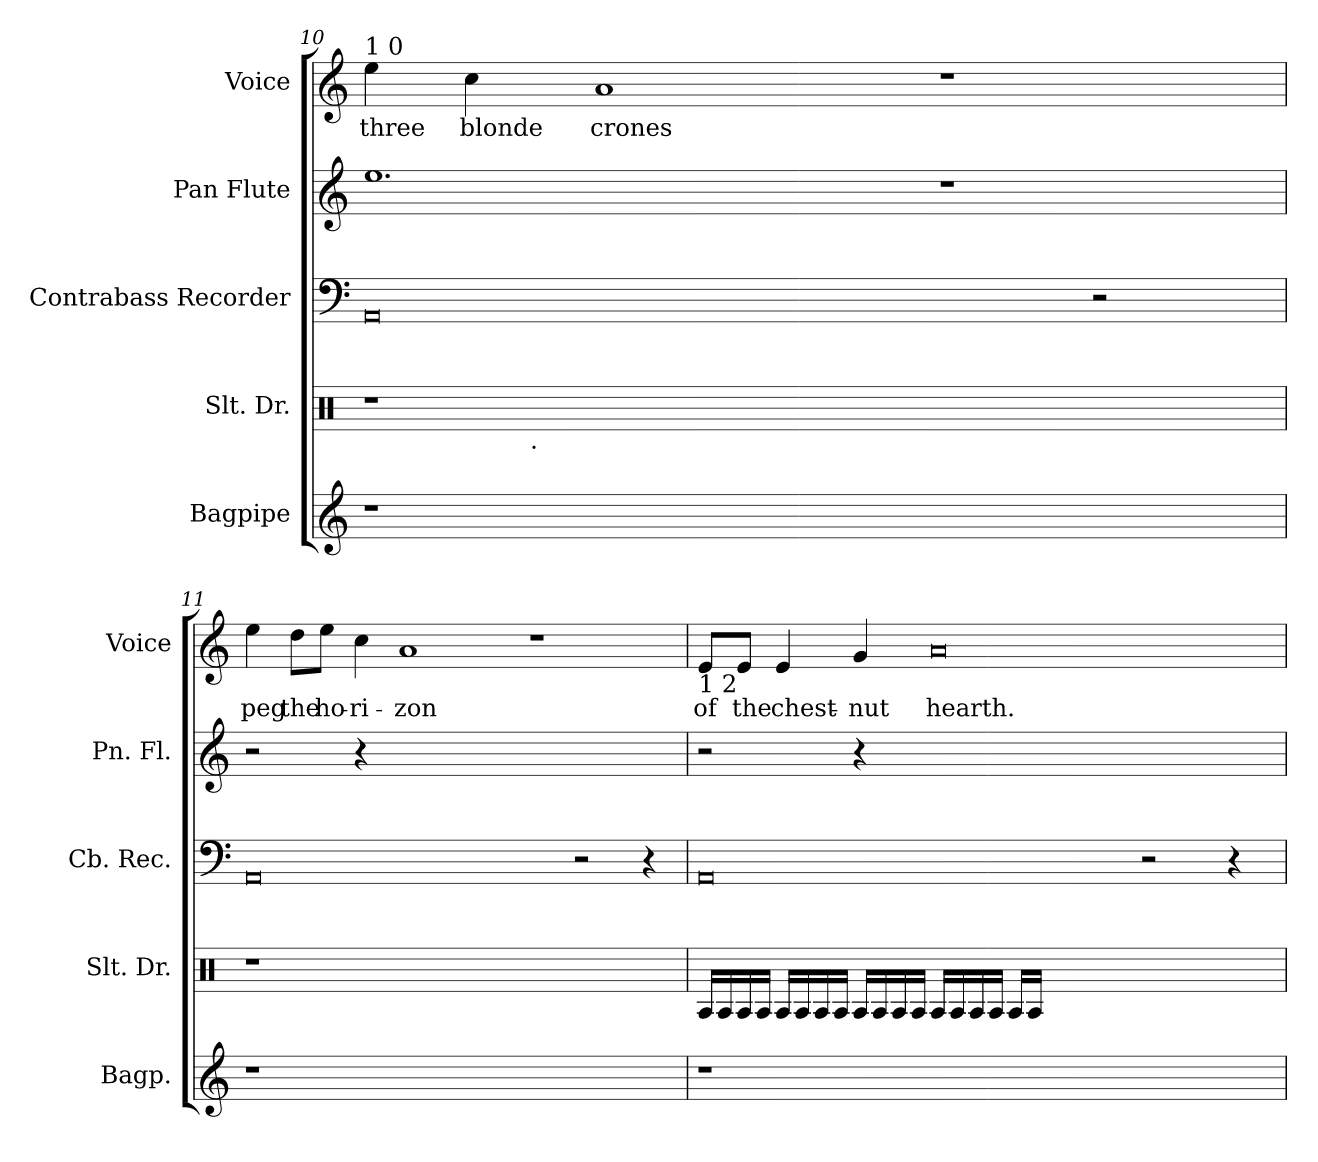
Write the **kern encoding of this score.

**kern	**kern	**kern	**kern	**kern	**text
*part5	*part4	*part3	*part2	*part1	*part1
*staff5	*staff4	*staff3	*staff2	*staff1	*staff1
*I"Bagpipe	*I"Slt. Dr.	*I"Contrabass Recorder	*I"Pan Flute	*I"Voice	*
*I'Bagp.	*I'Slt. Dr.	*I'Cb. Rec.	*I'Pn. Fl.	*I'Voice	*
!!LO:LB:g=z
*clefG2	*clefX	*clefF4	*clefG2	*clefG2	*
*k[]	*k[]	*k[]	*k[]	*k[]	*
*C:	*C:	*C:	*C:	*C:	*
=10	=10	=10	=10	=10	=10
!	!	!	!	!LO:TX:a:t=1 0	!
!LO:N:vis=1	!	!	!	!	!LO:LY:b
*	*^	*	*	*	*
1r	1r	4.ryy	0AA	1.ee	4ee\	three
!	!	!	!	!	!	!LO:LY:b
.	.	.	.	.	4cc\	blonde
!	!	!LO:TX:b:t=.	!	!	!	!
.	.	1ryy	.	.	.	.
!	!	!	!	!	!	!LO:LY:b
.	.	.	.	.	1a	crones
1.ryy	1.ryy	.	.	.	.	.
.	.	1ryy	.	.	.	.
.	.	.	.	1r	1r	.
.	.	.	2r	.	.	.
.	.	8ryy	.	.	.	.
=11	=11	=11	=11	=11	=11	=11
!LO:N:vis=1	!	!	!	!	!	!LO:LY:b
*	*v	*v	*	*	*	*
1r	1r	0AA	2r	4ee\	peg
!	!	!	!	!	!LO:LY:b
.	.	.	.	8dd\L	the
!	!	!	!	!	!LO:LY:b
.	.	.	.	8ee\J	ho-
!	!	!	!	!	!LO:LY:b
.	.	.	4r	4cc\	-ri-
!	!	!	!	!	!LO:LY:b
.	.	.	0ryy	1a	-zon
1..ryy	1..ryy	.	.	.	.
.	.	.	.	1r	.
.	.	2r	.	.	.
.	.	4r	.	.	.
!!LO:PB:g=z
=12	=12	=12	=12	=12	=12
!	!	!	!	!LO:TX:b:t=1 2	!
!LO:N:vis=1	!	!	!	!	!LO:LY:b
1r	16RA/LL	0AA	2r	8e/L	of
.	16RA/	.	.	.	.
!	!	!	!	!	!LO:LY:b
.	16RA/	.	.	8e/J	the
.	16RA/JJ	.	.	.	.
!	!	!	!	!	!LO:LY:b
.	16RA/LL	.	.	4e/	chest-
.	16RA/	.	.	.	.
.	16RA/	.	.	.	.
.	16RA/JJ	.	.	.	.
!	!	!	!	!	!LO:LY:b
.	16RA/LL	.	4r	4g/	-nut
.	16RA/	.	.	.	.
.	16RA/	.	.	.	.
.	16RA/JJ	.	.	.	.
!	!	!	!	!	!LO:LY:b
.	16RA/LL	.	0ryy	0a	hearth.
.	16RA/	.	.	.	.
.	16RA/	.	.	.	.
.	16RA/JJ	.	.	.	.
1..ryy	16RA/LL	.	.	.	.
.	16RA/JJ	.	.	.	.
.	1ryy	.	.	.	.
.	.	2r	.	.	.
.	2ryy	.	.	.	.
.	.	4r	.	.	.
.	8ryy	.	.	.	.
=	=	=	=	=	=
*-	*-	*-	*-	*-	*-
